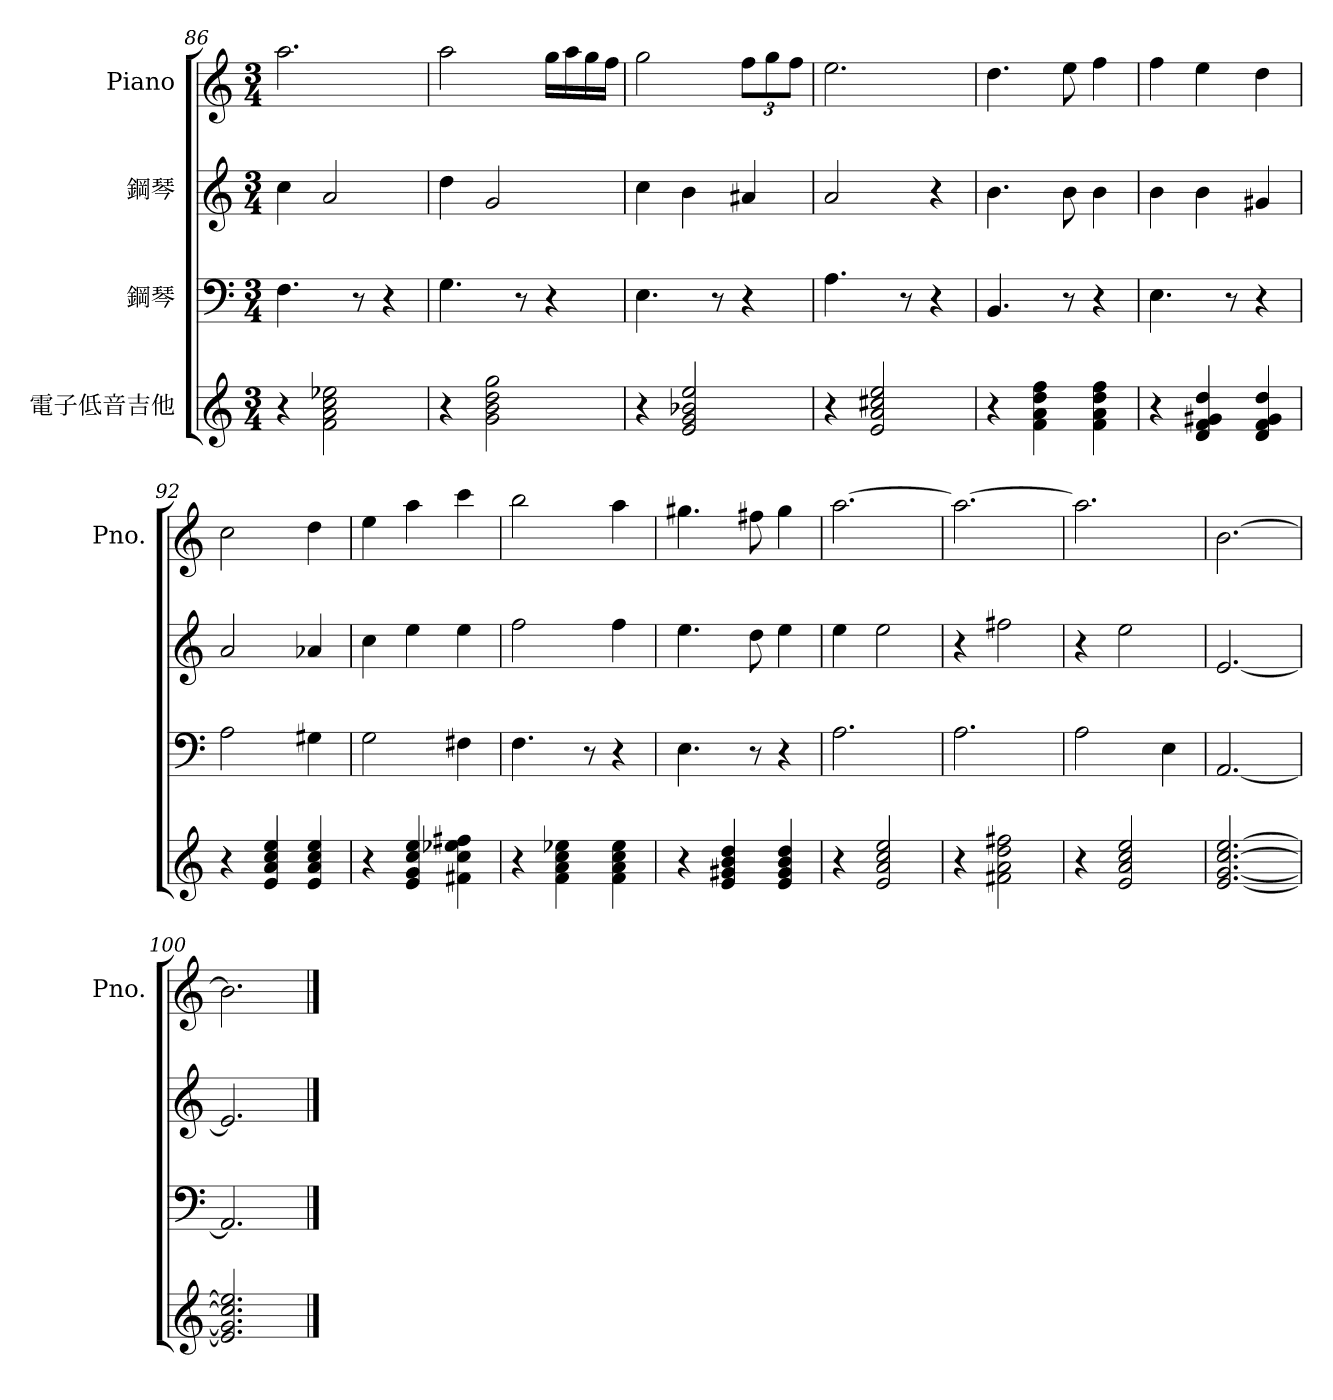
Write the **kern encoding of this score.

**kern	**kern	**kern	**kern
*part4	*part3	*part2	*part1
*staff4	*staff3	*staff2	*staff1
*I"電子低音吉他	*I"鋼琴	*I"鋼琴	*I"Piano
*	*	*	*I'Pno.
*clefG2	*clefF4	*clefG2	*clefG2
*ITrd7c12	*	*	*
*k[]	*k[]	*k[]	*k[]
*M3/4	*M3/4	*M3/4	*M3/4
=86	=86	=86	=86
4r	4.F\	4cc\	2.aa\
2F\ 2A\ 2c\ 2e-X\	.	2a/	.
.	8r	.	.
.	4r	.	.
=87	=87	=87	=87
4r	4.G\	4dd\	2aa\
2G\ 2B\ 2d\ 2g\	.	2g/	.
.	8r	.	.
.	4r	.	16gg\LL
.	.	.	16aa\
.	.	.	16gg\
.	.	.	16ff\JJ
=88	=88	=88	=88
4r	4.E\	4cc\	2gg\
2E/ 2G/ 2B-X/ 2e/	.	4b\	.
.	8r	.	.
*	*	*	*Xbrackettup
.	4r	4a#X/	12ff\L
.	.	.	12gg\
.	.	.	12ff\J
!!LO:PB:g=z
=89	=89	=89	=89
4r	4.A\	2a/	2.ee\
2E/ 2A/ 2c#X/ 2e/	.	.	.
.	8r	.	.
.	4r	4r	.
=90	=90	=90	=90
4r	4.BB/	4.b\	4.dd\
4F\ 4A\ 4d\ 4f\	.	.	.
.	8r	8b\	8ee\
4F\ 4A\ 4d\ 4f\	4r	4b\	4ff\
=91	=91	=91	=91
4r	4.E\	4b\	4ff\
4D/ 4F/ 4G#X/ 4d/	.	4b\	4ee\
.	8r	.	.
4D/ 4F/ 4G#/ 4d/	4r	4g#X/	4dd\
=92	=92	=92	=92
4r	2A\	2a/	2cc\
4E/ 4A/ 4c/ 4e/	.	.	.
4E/ 4A/ 4c/ 4e/	4G#X\	4a-X/	4dd\
=93	=93	=93	=93
4r	2G\	4cc\	4ee\
4E/ 4G/ 4c/ 4e/	.	4ee\	4aa\
4F#X\ 4c\ 4e-X\ 4f#X\	4F#X\	4ee\	4ccc\
=94	=94	=94	=94
4r	4.F\	2ff\	2bb\
4F\ 4A\ 4c\ 4e-X\	.	.	.
.	8r	.	.
4F\ 4A\ 4c\ 4e-\	4r	4ff\	4aa\
=95	=95	=95	=95
4r	4.E\	4.ee\	4.gg#X\
4E/ 4G#X/ 4B/ 4d/	.	.	.
.	8r	8dd\	8ff#X\
4E/ 4G#/ 4B/ 4d/	4r	4ee\	4gg#\
=96	=96	=96	=96
4r	2.A\	4ee\	[2.aa\
2E/ 2A/ 2c/ 2e/	.	2ee\	.
=97	=97	=97	=97
4r	2.A\	4r	2.aa\_
2F#X\ 2A\ 2d\ 2f#X\	.	2ff#X\	.
=98	=98	=98	=98
4r	2A\	4r	2.aa\]
2E/ 2A/ 2c/ 2e/	.	2ee\	.
.	4E\	.	.
!!LO:LB:g=z
=99	=99	=99	=99
[2.E/ [2.G/ [2.c/ [2.e/	[2.AA/	[2.e/	[2.b\
=100	=100	=100	=100
2.E/] 2.G/] 2.c/] 2.e/]	2.AA/]	2.e/]	2.b\]
==	==	==	==
*-	*-	*-	*-
